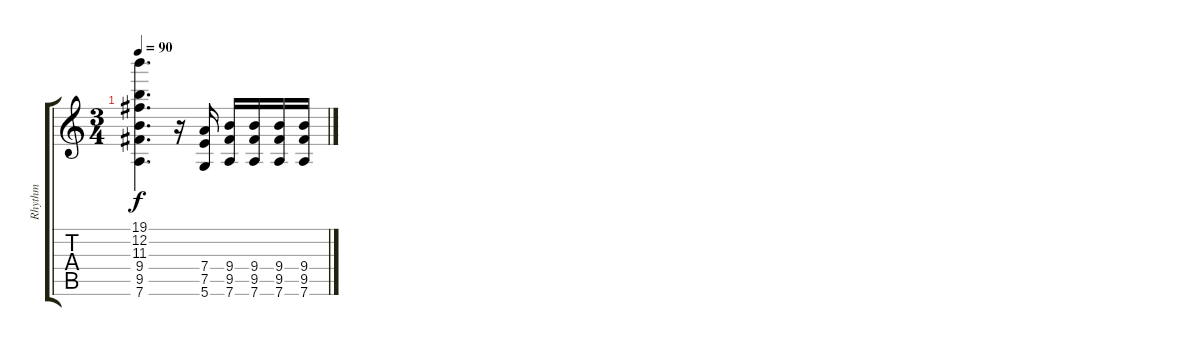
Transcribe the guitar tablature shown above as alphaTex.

\track ("Rhythm" "Rhythm") {instrument overdrivenguitar}
\staff {score tabs}
\tuning (E4 B3 G3 D3 A2 D2) {hide}
\ts (3 4)
\tempo 90
\clef g2
\ks c
(19.1{t} 12.2{t} 11.3{t} 9.4{t} 9.5{t} 7.6{t}).4{d dy f} r.16 (7.4 7.5 5.6).16 (9.4 9.5 7.6).16 (9.4 9.5 7.6).16 (9.4 9.5 7.6).16 (9.4 9.5 7.6).16
